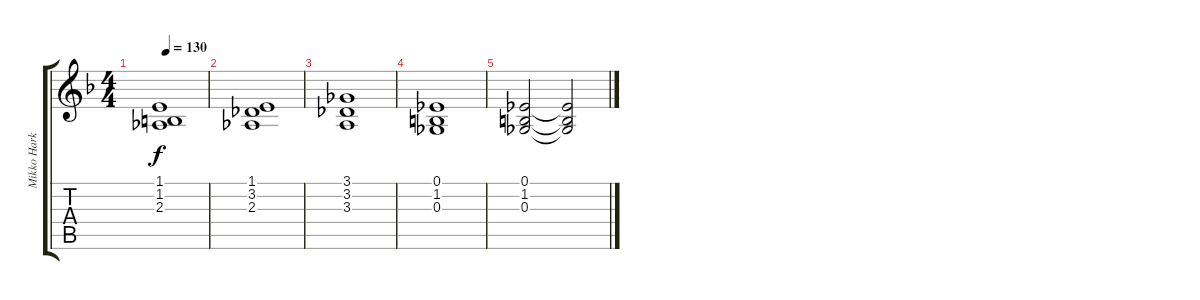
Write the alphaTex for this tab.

\track ("Mikko Harkin RH" "Mikko Hark") {instrument harpsichord}
\staff {score tabs}
\tuning (Eb4 Bb3 Gb3 Db3 Ab2 Eb2) {hide}
\ts (4 4)
\tempo 130
\clef g2
\ks dminor
(1.1 1.2 2.3).1{dy f} |
(1.1 3.2 2.3).1 |
(3.1 3.2 3.3).1 |
(0.1 1.2 0.3).1 |
(0.1 1.2 0.3).2 (0.1{t} 1.2{t} 0.3{t}).2
